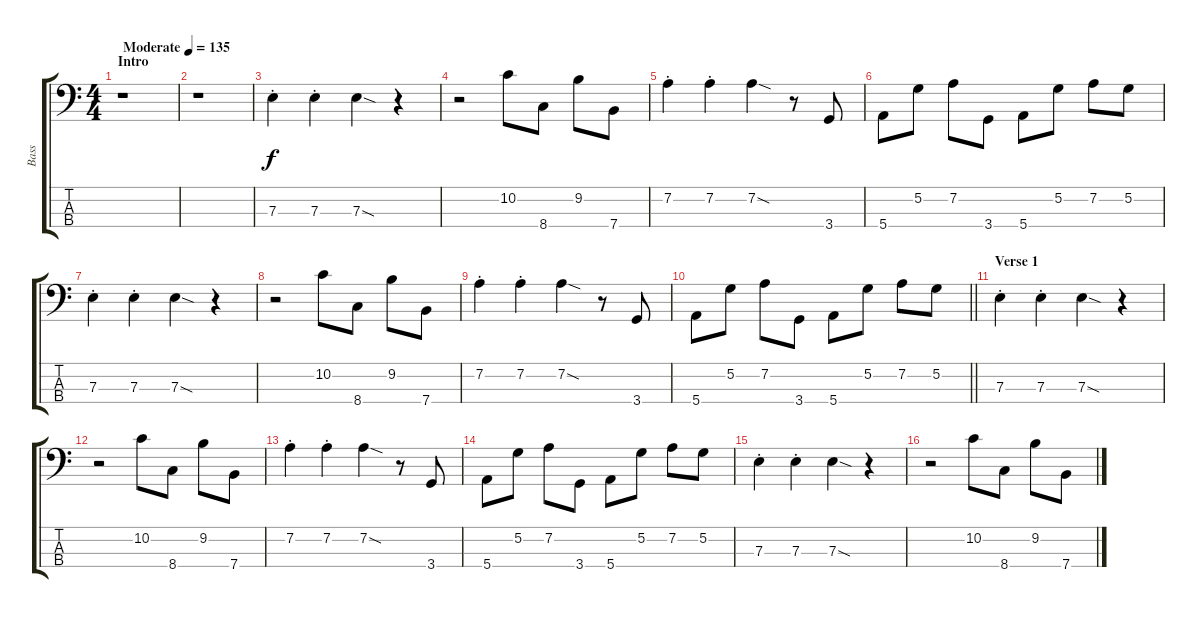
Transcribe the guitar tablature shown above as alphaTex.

\track ("Bass" "Bass") {instrument electricbasspick}
\staff {score tabs}
\tuning (G2 D2 A1 E1) {hide}
\ts (4 4)
\section ("" "Intro")
\tempo (135 "Moderate")
\clef f4
\ks c
r.1{dy f instrument electricbasspick} |
r.1 |
7.3{st}.4 7.3{st}.4 7.3{sod}.4 r.4 |
r.2 10.2.8 8.4.8 9.2.8 7.4.8 |
7.2{st}.4 7.2{st}.4 7.2{sod}.4 r.8 3.4.8 |
5.4.8 5.2.8 7.2.8 3.4.8 5.4.8 5.2.8 7.2.8 5.2.8 |
7.3{st}.4 7.3{st}.4 7.3{sod}.4 r.4 |
r.2 10.2.8 8.4.8 9.2.8 7.4.8 |
7.2{st}.4 7.2{st}.4 7.2{sod}.4 r.8 3.4.8 |
\barLineRight lightlight
5.4.8 5.2.8 7.2.8 3.4.8 5.4.8 5.2.8 7.2.8 5.2.8 |
\section ("" "Verse 1")
7.3{st}.4 7.3{st}.4 7.3{sod}.4 r.4 |
r.2 10.2.8 8.4.8 9.2.8 7.4.8 |
7.2{st}.4 7.2{st}.4 7.2{sod}.4 r.8 3.4.8 |
5.4.8 5.2.8 7.2.8 3.4.8 5.4.8 5.2.8 7.2.8 5.2.8 |
7.3{st}.4 7.3{st}.4 7.3{sod}.4 r.4 |
r.2 10.2.8 8.4.8 9.2.8 7.4.8
